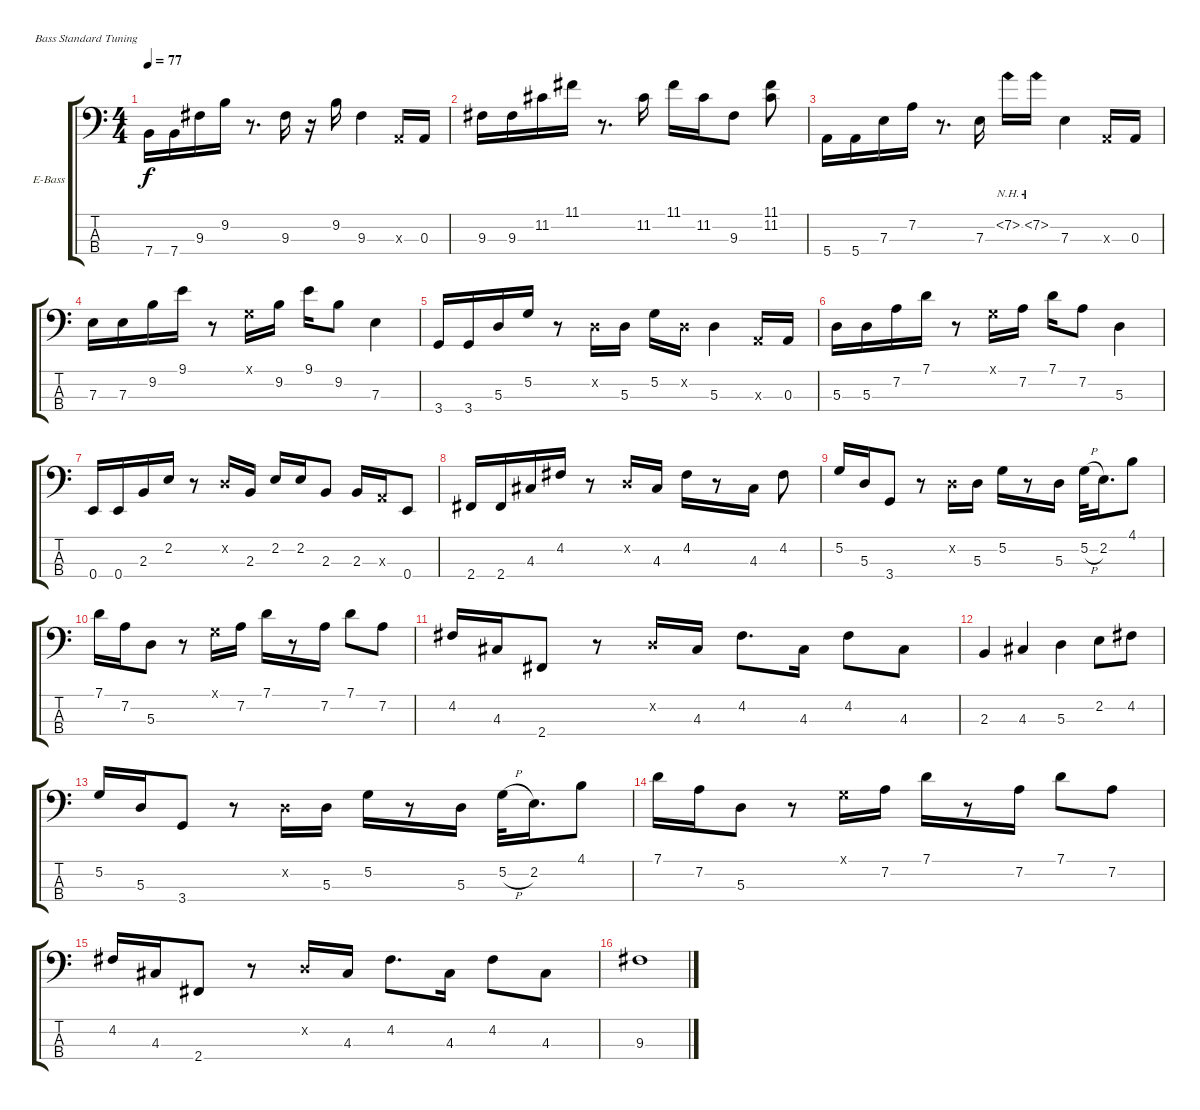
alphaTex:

\defaultSystemsLayout 4
\bracketExtendMode groupsimilarinstruments
\firstSystemTrackNameOrientation horizontal
\otherSystemsTrackNameOrientation horizontal
\track ("Electric Bass" "E-Bass") {instrument electricbassfinger}
\staff {score tabs}
\tuning (G2 D2 A1 E1)
\ts (4 4)
\tempo 77
\clef f4
\scale
0.333333
\ks c
7.4.16{dy f} 7.4.16 9.3.16 9.2.16 r.8{d} 9.3.16 r.16 9.2.16 9.3.4 0.3{x}.16 0.3.16 |
\scale
0.333333 9.3.16 9.3.16 11.2.16 11.1.16 r.8{d} 11.2.16 11.1.16 11.2.16 9.3.8 (11.1 11.2).8 |
\scale
0.333333 5.4.16 5.4.16 7.3.16 7.2.16 r.8{d} 7.3.16 7.2{nh}.16 7.2{nh}.16 7.3.4 0.3{x}.16 0.3.16 |
\scale
0.333333 7.3.16 7.3.16 9.2.16 9.1.16 r.8 0.1{x}.16 9.2.16 9.1.16 9.2.8 7.3.4 |
\scale
0.333333 3.4.16 3.4.16 5.3.16 5.2.16 r.8 0.2{x}.16 5.3.16 5.2.16 0.2{x}.16 5.3.4 0.3{x}.16 0.3.16 |
\scale
0.333333 5.3.16 5.3.16 7.2.16 7.1.16 r.8 0.1{x}.16 7.2.16 7.1.16 7.2.8 5.3.4 |
\scale
0.333333 0.4.16 0.4.16 2.3.16 2.2.16 r.8 0.2{x}.16 2.3.16 2.2.16 2.2.16 2.3.8 2.3.16 0.3{x}.16 0.4.8 |
\scale
0.333333 2.4.16 2.4.16 4.3.16 4.2.16 r.8 0.2{x}.16 4.3.16 4.2.16 r.8 4.3.16 4.2.8 |
\scale
0.333333 5.2.16 5.3.16 3.4.8 r.8 0.2{x}.16 5.3.16 5.2.16 r.8 5.3.16 5.2{h}.32 2.2.16{d} 4.1.8 |
\scale
0.333333 7.1.16 7.2.16 5.3.8 r.8 0.1{x}.16 7.2.16 7.1.16 r.8 7.2.16 7.1.8 7.2.8 |
\scale
0.333333 4.2.16 4.3.16 2.4.8 r.8 0.2{x}.16 4.3.16 4.2.8{d} 4.3.16 4.2.8 4.3.8 |
\scale
0.333333 2.3.4 4.3.4 5.3.4 2.2.8 4.2.8 |
\scale
0.333333 5.2.16 5.3.16 3.4.8 r.8 0.2{x}.16 5.3.16 5.2.16 r.8 5.3.16 5.2{h}.32 2.2.16{d} 4.1.8 |
\scale
0.333333 7.1.16 7.2.16 5.3.8 r.8 0.1{x}.16 7.2.16 7.1.16 r.8 7.2.16 7.1.8 7.2.8 |
\scale
0.333333 4.2.16 4.3.16 2.4.8 r.8 0.2{x}.16 4.3.16 4.2.8{d} 4.3.16 4.2.8 4.3.8 |
\scale
0.333333 9.3.1
